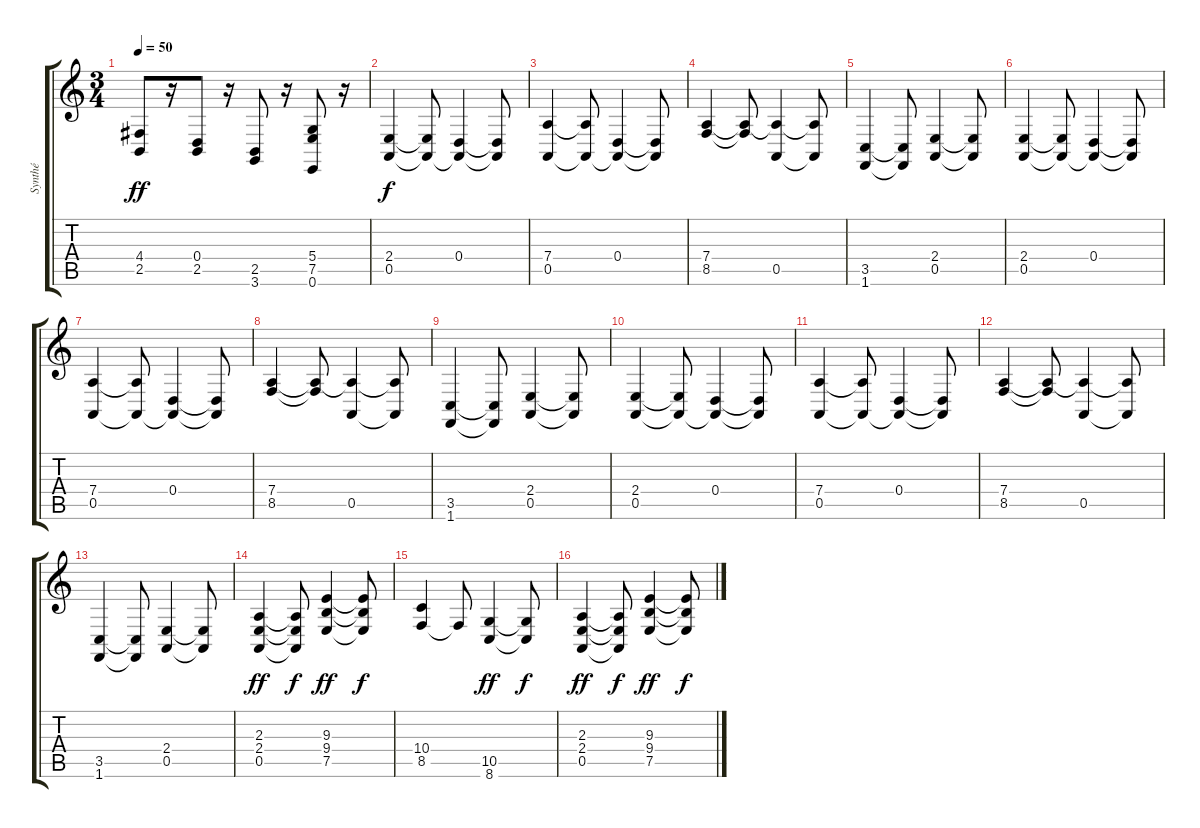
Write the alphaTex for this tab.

\track ("Synthé" "Synthé") {instrument stringensemble1}
\staff {score tabs}
\tuning (E4 B3 G3 D3 A2 E2) {hide}
\ts (3 4)
\tempo 50
\clef g2
\ks c
(4.4 2.5).8{dy ff} r.16 (0.4 2.5).8 r.16 (2.5 3.6).8 r.16 (5.4 7.5 0.6).8 r.16 |
(2.4 0.5).4{dy f} (2.4{t} 0.5{t}).8 (0.4 0.5{t}).4 (0.4{t} 0.5{t}).8 |
(7.4 0.5).4 (7.4{t} 0.5{t}).8 (0.4 0.5{t}).4 (0.4{t} 0.5{t}).8 |
(7.4 8.5).4 (7.4{t} 8.5{t}).8 (7.4{t} 0.5).4 (7.4{t} 0.5{t}).8 |
(3.5 1.6).4 (3.5{t} 1.6{t}).8 (2.4 0.5).4 (2.4{t} 0.5{t}).8 |
(2.4 0.5).4 (2.4{t} 0.5{t}).8 (0.4 0.5{t}).4 (0.4{t} 0.5{t}).8 |
(7.4 0.5).4 (7.4{t} 0.5{t}).8 (0.4 0.5{t}).4 (0.4{t} 0.5{t}).8 |
(7.4 8.5).4 (7.4{t} 8.5{t}).8 (7.4{t} 0.5).4 (7.4{t} 0.5{t}).8 |
(3.5 1.6).4 (3.5{t} 1.6{t}).8 (2.4 0.5).4 (2.4{t} 0.5{t}).8 |
(2.4 0.5).4 (2.4{t} 0.5{t}).8 (0.4 0.5{t}).4 (0.4{t} 0.5{t}).8 |
(7.4 0.5).4 (7.4{t} 0.5{t}).8 (0.4 0.5{t}).4 (0.4{t} 0.5{t}).8 |
(7.4 8.5).4 (7.4{t} 8.5{t}).8 (7.4{t} 0.5).4 (7.4{t} 0.5{t}).8 |
(3.5 1.6).4 (3.5{t} 1.6{t}).8 (2.4 0.5).4 (2.4{t} 0.5{t}).8 |
(2.3 2.4 0.5).4{dy ff} (2.3{t} 2.4{t} 0.5{t}).8{dy f} (9.3 9.4 7.5).4{dy ff} (9.3{t} 9.4{t} 7.5{t}).8{dy f} |
(10.4 8.5).4 8.5{t}.8 (10.5 8.6).4{dy ff} (10.5{t} 8.6{t}).8{dy f} |
(2.3 2.4 0.5).4{dy ff} (2.3{t} 2.4{t} 0.5{t}).8{dy f} (9.3 9.4 7.5).4{dy ff} (9.3{t} 9.4{t} 7.5{t}).8{dy f}
